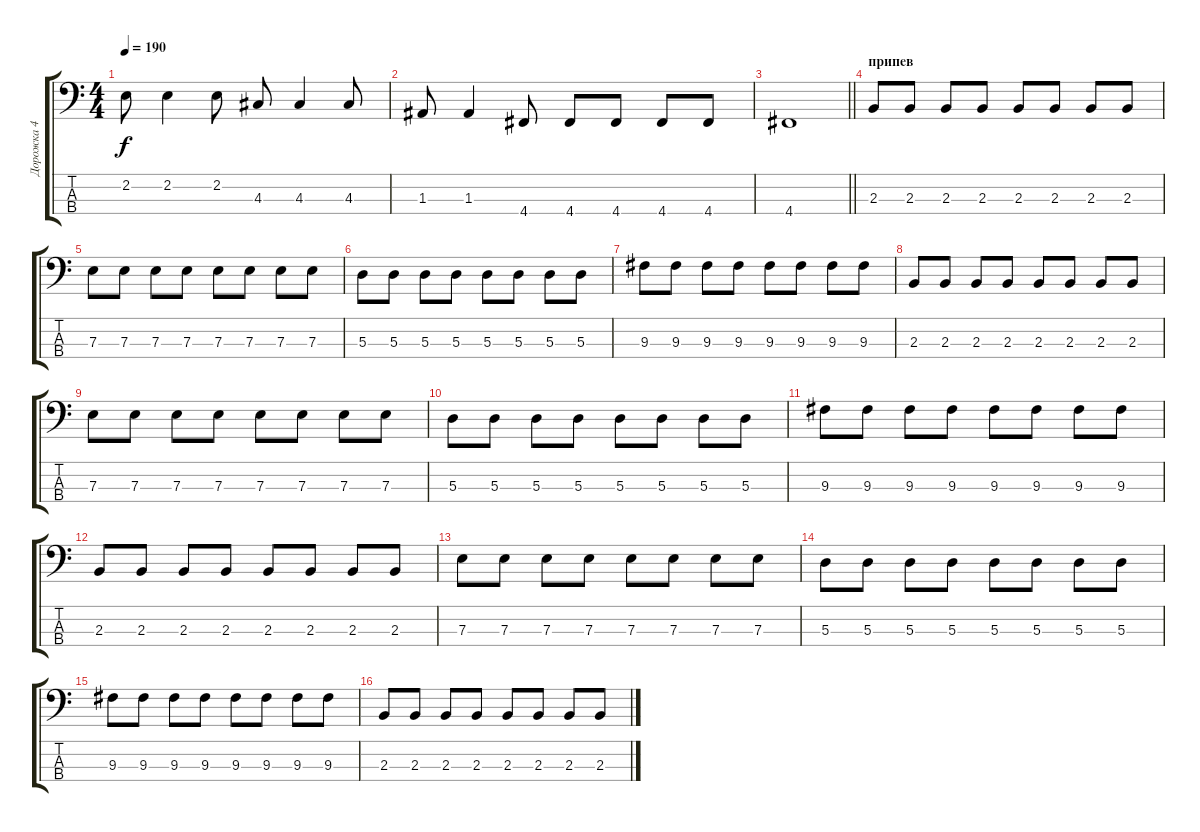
\track ("Дорожка 4" "Дорожка 4") {instrument electricbassfinger}
\staff {score tabs}
\tuning (G2 D2 A1 D1) {hide}
\ts (4 4)
\tempo 190
\clef f4
\ks c
2.2.8{dy f} 2.2.4 2.2.8 4.3.8 4.3.4 4.3.8 |
1.3.8 1.3.4 4.4.8 4.4.8 4.4.8 4.4.8 4.4.8 |
\barLineRight lightlight
4.4.1 |
\section ("" "припев")
2.3.8 2.3.8 2.3.8 2.3.8 2.3.8 2.3.8 2.3.8 2.3.8 |
7.3.8 7.3.8 7.3.8 7.3.8 7.3.8 7.3.8 7.3.8 7.3.8 |
5.3.8 5.3.8 5.3.8 5.3.8 5.3.8 5.3.8 5.3.8 5.3.8 |
9.3.8 9.3.8 9.3.8 9.3.8 9.3.8 9.3.8 9.3.8 9.3.8 |
2.3.8 2.3.8 2.3.8 2.3.8 2.3.8 2.3.8 2.3.8 2.3.8 |
7.3.8 7.3.8 7.3.8 7.3.8 7.3.8 7.3.8 7.3.8 7.3.8 |
5.3.8 5.3.8 5.3.8 5.3.8 5.3.8 5.3.8 5.3.8 5.3.8 |
9.3.8 9.3.8 9.3.8 9.3.8 9.3.8 9.3.8 9.3.8 9.3.8 |
2.3.8 2.3.8 2.3.8 2.3.8 2.3.8 2.3.8 2.3.8 2.3.8 |
7.3.8 7.3.8 7.3.8 7.3.8 7.3.8 7.3.8 7.3.8 7.3.8 |
5.3.8 5.3.8 5.3.8 5.3.8 5.3.8 5.3.8 5.3.8 5.3.8 |
9.3.8 9.3.8 9.3.8 9.3.8 9.3.8 9.3.8 9.3.8 9.3.8 |
2.3.8 2.3.8 2.3.8 2.3.8 2.3.8 2.3.8 2.3.8 2.3.8
